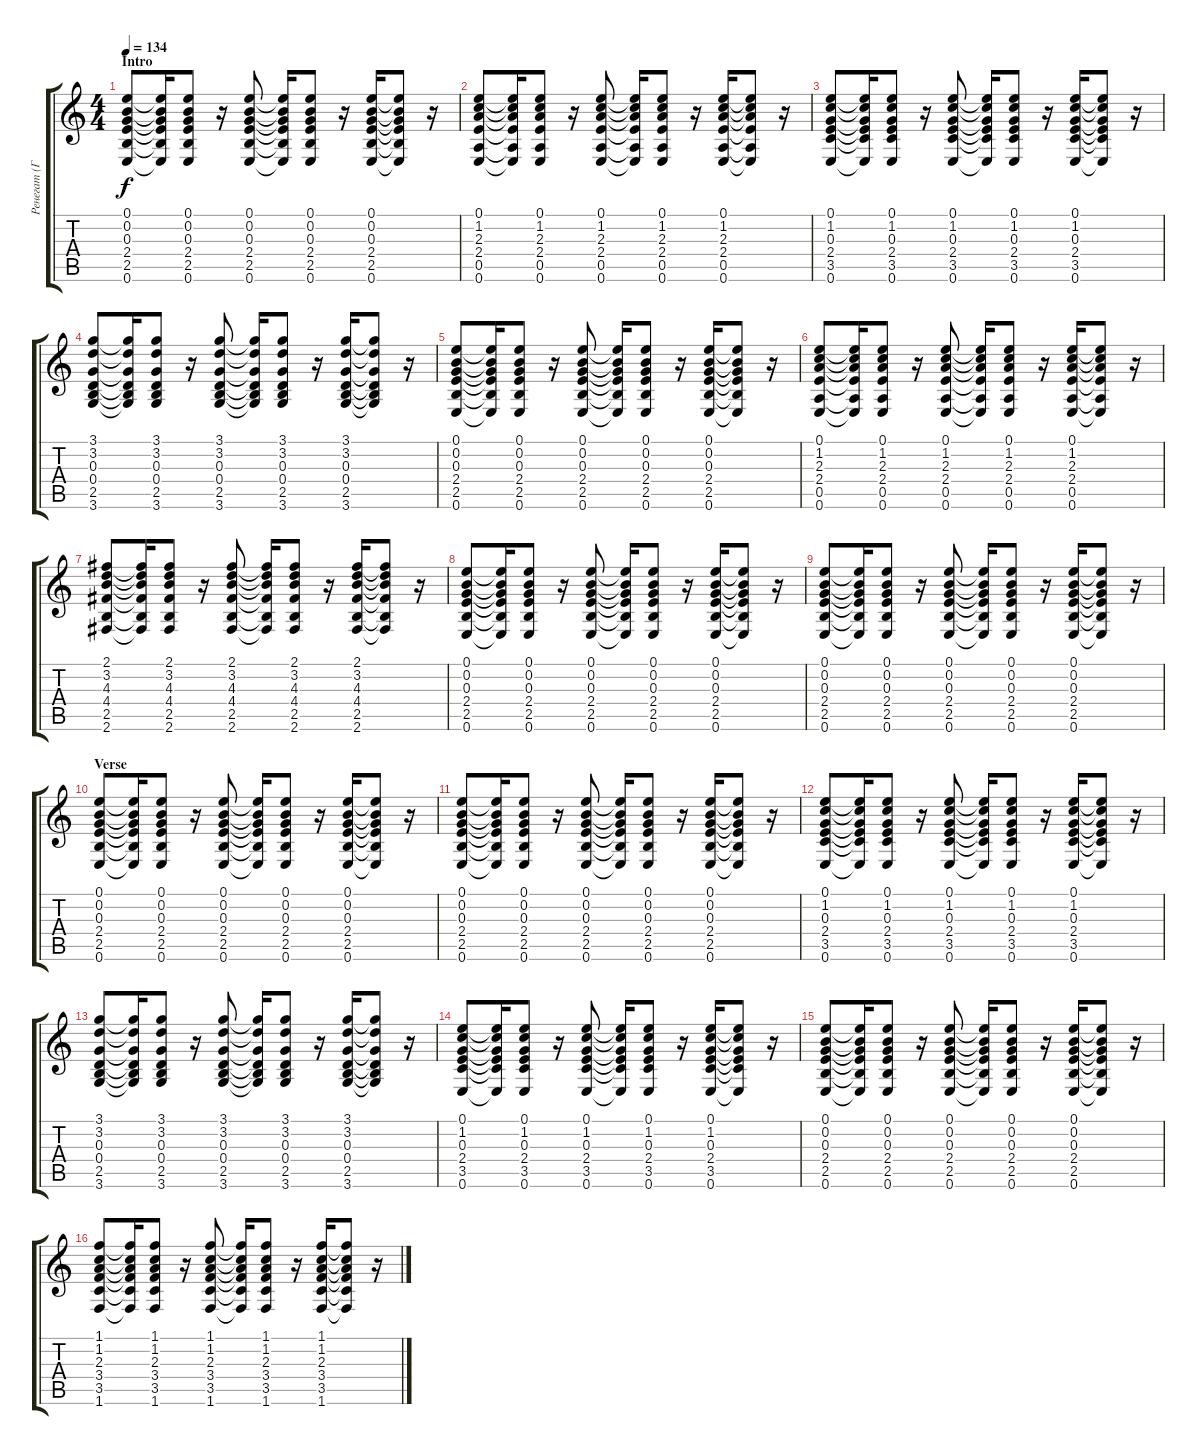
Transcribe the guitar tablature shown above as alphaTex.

\track ("Ренегат (Гитара №2)" "Ренегат (Г") {instrument acousticguitarnylon}
\staff {score tabs}
\tuning (E4 B3 G3 D3 A2 E2) {hide}
\ts (4 4)
\section ("" "Intro")
\tempo 134
\clef g2
\ks c
(0.1 0.2 0.3 2.4 2.5 0.6).8{dy f instrument acousticguitarnylon} (0.1{t} 0.2{t} 0.3{t} 2.4{t} 2.5{t} 0.6{t}).16 (0.1 0.2 0.3 2.4 2.5 0.6).8 r.16 (0.1 0.2 0.3 2.4 2.5 0.6).8 (0.1{t} 0.2{t} 0.3{t} 2.4{t} 2.5{t} 0.6{t}).16 (0.1 0.2 0.3 2.4 2.5 0.6).8 r.16 (0.1 0.2 0.3 2.4 2.5 0.6).16 (0.1{t} 0.2{t} 0.3{t} 2.4{t} 2.5{t} 0.6{t}).8 r.16 |
(0.1 1.2 2.3 2.4 0.5 0.6).8 (0.1{t} 1.2{t} 2.3{t} 2.4{t} 0.5{t} 0.6{t}).16 (0.1 1.2 2.3 2.4 0.5 0.6).8 r.16 (0.1 1.2 2.3 2.4 0.5 0.6).8 (0.1{t} 1.2{t} 2.3{t} 2.4{t} 0.5{t} 0.6{t}).16 (0.1 1.2 2.3 2.4 0.5 0.6).8 r.16 (0.1 1.2 2.3 2.4 0.5 0.6).16 (0.1{t} 1.2{t} 2.3{t} 2.4{t} 0.5{t} 0.6{t}).8 r.16 |
(0.1 1.2 0.3 2.4 3.5 0.6).8 (0.1{t} 1.2{t} 0.3{t} 2.4{t} 3.5{t} 0.6{t}).16 (0.1 1.2 0.3 2.4 3.5 0.6).8 r.16 (0.1 1.2 0.3 2.4 3.5 0.6).8 (0.1{t} 1.2{t} 0.3{t} 2.4{t} 3.5{t} 0.6{t}).16 (0.1 1.2 0.3 2.4 3.5 0.6).8 r.16 (0.1 1.2 0.3 2.4 3.5 0.6).16 (0.1{t} 1.2{t} 0.3{t} 2.4{t} 3.5{t} 0.6{t}).8 r.16 |
(3.1 3.2 0.3 0.4 2.5 3.6).8 (3.1{t} 3.2{t} 0.3{t} 0.4{t} 2.5{t} 3.6{t}).16 (3.1 3.2 0.3 0.4 2.5 3.6).8 r.16 (3.1 3.2 0.3 0.4 2.5 3.6).8 (3.1{t} 3.2{t} 0.3{t} 0.4{t} 2.5{t} 3.6{t}).16 (3.1 3.2 0.3 0.4 2.5 3.6).8 r.16 (3.1 3.2 0.3 0.4 2.5 3.6).16 (3.1{t} 3.2{t} 0.3{t} 0.4{t} 2.5{t} 3.6{t}).8 r.16 |
(0.1 0.2 0.3 2.4 2.5 0.6).8 (0.1{t} 0.2{t} 0.3{t} 2.4{t} 2.5{t} 0.6{t}).16 (0.1 0.2 0.3 2.4 2.5 0.6).8 r.16 (0.1 0.2 0.3 2.4 2.5 0.6).8 (0.1{t} 0.2{t} 0.3{t} 2.4{t} 2.5{t} 0.6{t}).16 (0.1 0.2 0.3 2.4 2.5 0.6).8 r.16 (0.1 0.2 0.3 2.4 2.5 0.6).16 (0.1{t} 0.2{t} 0.3{t} 2.4{t} 2.5{t} 0.6{t}).8 r.16 |
(0.1 1.2 2.3 2.4 0.5 0.6).8 (0.1{t} 1.2{t} 2.3{t} 2.4{t} 0.5{t} 0.6{t}).16 (0.1 1.2 2.3 2.4 0.5 0.6).8 r.16 (0.1 1.2 2.3 2.4 0.5 0.6).8 (0.1{t} 1.2{t} 2.3{t} 2.4{t} 0.5{t} 0.6{t}).16 (0.1 1.2 2.3 2.4 0.5 0.6).8 r.16 (0.1 1.2 2.3 2.4 0.5 0.6).16 (0.1{t} 1.2{t} 2.3{t} 2.4{t} 0.5{t} 0.6{t}).8 r.16 |
(2.1 3.2 4.3 4.4 2.5 2.6).8 (2.1{t} 3.2{t} 4.3{t} 4.4{t} 2.5{t} 2.6{t}).16 (2.1 3.2 4.3 4.4 2.5 2.6).8 r.16 (2.1 3.2 4.3 4.4 2.5 2.6).8 (2.1{t} 3.2{t} 4.3{t} 4.4{t} 2.5{t} 2.6{t}).16 (2.1 3.2 4.3 4.4 2.5 2.6).8 r.16 (2.1 3.2 4.3 4.4 2.5 2.6).16 (2.1{t} 3.2{t} 4.3{t} 4.4{t} 2.5{t} 2.6{t}).8 r.16 |
(0.1 0.2 0.3 2.4 2.5 0.6).8 (0.1{t} 0.2{t} 0.3{t} 2.4{t} 2.5{t} 0.6{t}).16 (0.1 0.2 0.3 2.4 2.5 0.6).8 r.16 (0.1 0.2 0.3 2.4 2.5 0.6).8 (0.1{t} 0.2{t} 0.3{t} 2.4{t} 2.5{t} 0.6{t}).16 (0.1 0.2 0.3 2.4 2.5 0.6).8 r.16 (0.1 0.2 0.3 2.4 2.5 0.6).16 (0.1{t} 0.2{t} 0.3{t} 2.4{t} 2.5{t} 0.6{t}).8 r.16 |
(0.1 0.2 0.3 2.4 2.5 0.6).8 (0.1{t} 0.2{t} 0.3{t} 2.4{t} 2.5{t} 0.6{t}).16 (0.1 0.2 0.3 2.4 2.5 0.6).8 r.16 (0.1 0.2 0.3 2.4 2.5 0.6).8 (0.1{t} 0.2{t} 0.3{t} 2.4{t} 2.5{t} 0.6{t}).16 (0.1 0.2 0.3 2.4 2.5 0.6).8 r.16 (0.1 0.2 0.3 2.4 2.5 0.6).16 (0.1{t} 0.2{t} 0.3{t} 2.4{t} 2.5{t} 0.6{t}).8 r.16 |
\section ("" "Verse")
(0.1 0.2 0.3 2.4 2.5 0.6).8 (0.1{t} 0.2{t} 0.3{t} 2.4{t} 2.5{t} 0.6{t}).16 (0.1 0.2 0.3 2.4 2.5 0.6).8 r.16 (0.1 0.2 0.3 2.4 2.5 0.6).8 (0.1{t} 0.2{t} 0.3{t} 2.4{t} 2.5{t} 0.6{t}).16 (0.1 0.2 0.3 2.4 2.5 0.6).8 r.16 (0.1 0.2 0.3 2.4 2.5 0.6).16 (0.1{t} 0.2{t} 0.3{t} 2.4{t} 2.5{t} 0.6{t}).8 r.16 |
(0.1 0.2 0.3 2.4 2.5 0.6).8 (0.1{t} 0.2{t} 0.3{t} 2.4{t} 2.5{t} 0.6{t}).16 (0.1 0.2 0.3 2.4 2.5 0.6).8 r.16 (0.1 0.2 0.3 2.4 2.5 0.6).8 (0.1{t} 0.2{t} 0.3{t} 2.4{t} 2.5{t} 0.6{t}).16 (0.1 0.2 0.3 2.4 2.5 0.6).8 r.16 (0.1 0.2 0.3 2.4 2.5 0.6).16 (0.1{t} 0.2{t} 0.3{t} 2.4{t} 2.5{t} 0.6{t}).8 r.16 |
(0.1 1.2 0.3 2.4 3.5 0.6).8 (0.1{t} 1.2{t} 0.3{t} 2.4{t} 3.5{t} 0.6{t}).16 (0.1 1.2 0.3 2.4 3.5 0.6).8 r.16 (0.1 1.2 0.3 2.4 3.5 0.6).8 (0.1{t} 1.2{t} 0.3{t} 2.4{t} 3.5{t} 0.6{t}).16 (0.1 1.2 0.3 2.4 3.5 0.6).8 r.16 (0.1 1.2 0.3 2.4 3.5 0.6).16 (0.1{t} 1.2{t} 0.3{t} 2.4{t} 3.5{t} 0.6{t}).8 r.16 |
(3.1 3.2 0.3 0.4 2.5 3.6).8 (3.1{t} 3.2{t} 0.3{t} 0.4{t} 2.5{t} 3.6{t}).16 (3.1 3.2 0.3 0.4 2.5 3.6).8 r.16 (3.1 3.2 0.3 0.4 2.5 3.6).8 (3.1{t} 3.2{t} 0.3{t} 0.4{t} 2.5{t} 3.6{t}).16 (3.1 3.2 0.3 0.4 2.5 3.6).8 r.16 (3.1 3.2 0.3 0.4 2.5 3.6).16 (3.1{t} 3.2{t} 0.3{t} 0.4{t} 2.5{t} 3.6{t}).8 r.16 |
(0.1 1.2 0.3 2.4 3.5 0.6).8 (0.1{t} 1.2{t} 0.3{t} 2.4{t} 3.5{t} 0.6{t}).16 (0.1 1.2 0.3 2.4 3.5 0.6).8 r.16 (0.1 1.2 0.3 2.4 3.5 0.6).8 (0.1{t} 1.2{t} 0.3{t} 2.4{t} 3.5{t} 0.6{t}).16 (0.1 1.2 0.3 2.4 3.5 0.6).8 r.16 (0.1 1.2 0.3 2.4 3.5 0.6).16 (0.1{t} 1.2{t} 0.3{t} 2.4{t} 3.5{t} 0.6{t}).8 r.16 |
(0.1 0.2 0.3 2.4 2.5 0.6).8 (0.1{t} 0.2{t} 0.3{t} 2.4{t} 2.5{t} 0.6{t}).16 (0.1 0.2 0.3 2.4 2.5 0.6).8 r.16 (0.1 0.2 0.3 2.4 2.5 0.6).8 (0.1{t} 0.2{t} 0.3{t} 2.4{t} 2.5{t} 0.6{t}).16 (0.1 0.2 0.3 2.4 2.5 0.6).8 r.16 (0.1 0.2 0.3 2.4 2.5 0.6).16 (0.1{t} 0.2{t} 0.3{t} 2.4{t} 2.5{t} 0.6{t}).8 r.16 |
(1.1 1.2 2.3 3.4 3.5 1.6).8 (1.1{t} 1.2{t} 2.3{t} 3.4{t} 3.5{t} 1.6{t}).16 (1.1 1.2 2.3 3.4 3.5 1.6).8 r.16 (1.1 1.2 2.3 3.4 3.5 1.6).8 (1.1{t} 1.2{t} 2.3{t} 3.4{t} 3.5{t} 1.6{t}).16 (1.1 1.2 2.3 3.4 3.5 1.6).8 r.16 (1.1 1.2 2.3 3.4 3.5 1.6).16 (1.1{t} 1.2{t} 2.3{t} 3.4{t} 3.5{t} 1.6{t}).8 r.16
